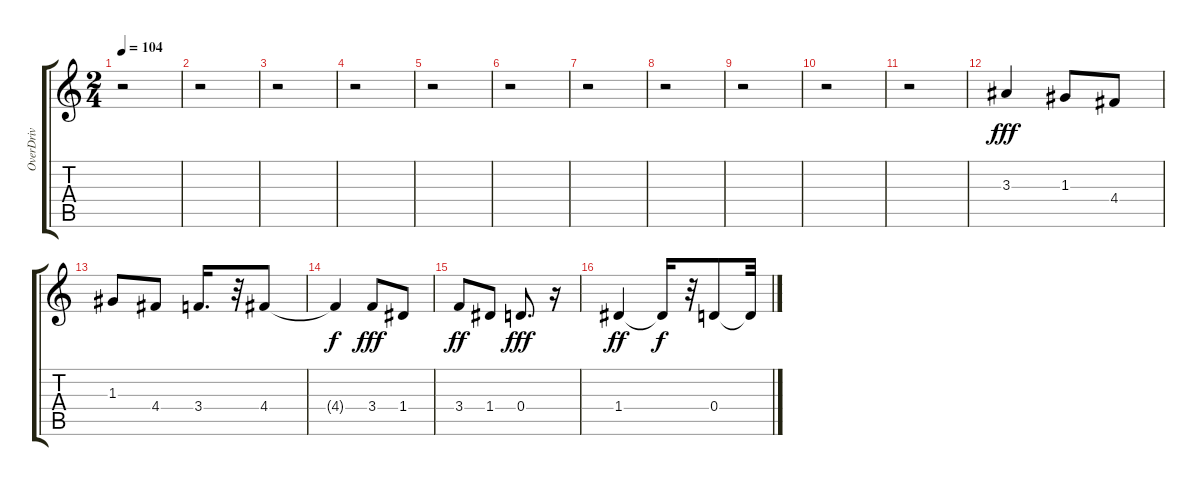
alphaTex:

\track ("OverDriv" "OverDriv") {instrument overdrivenguitar}
\staff {score tabs}
\tuning (E4 B3 G3 D3 A2 E2) {hide}
\ts (2 4)
\tempo 104
\clef g2
\ks c
r.2{dy f} |
r.2 |
r.2 |
r.2 |
r.2 |
r.2 |
r.2 |
r.2 |
r.2 |
r.2 |
r.2 |
3.3.4{dy fff} 1.3.8 4.4.8 |
1.3.8 4.4.8 3.4.16{d} r.32 4.4.8 |
4.4{t}.4{dy f} 3.4.8{dy fff} 1.4.8 |
3.4.8{dy ff} 1.4.8 0.4.8{d dy fff} r.16 |
1.4.4{dy ff} 1.4{t}.16{dy f} r.32 0.4.8 0.4{t}.32
